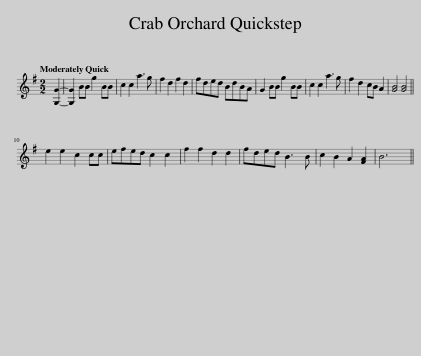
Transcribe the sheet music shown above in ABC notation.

X:1
L:1/8
Q:1/4=120
M:2/2
I:linebreak $
K:G
V:1 treble
V:1
 [G,G]2- | [G,G]2 BB g2 BB | c2 c2 a3 g | f2 d2 f2 d2 | fded BdBA | %5
 G2 BB g2 BB | c2 c2 a3 g | f2 d2 cB A2 | [GB]4 [GB]4 ||$ e2 e2 c2 cc | %10
 efed c2 c2 | f2 f2 d2 d2 | fded B3 B | c2 B2 A2 [FA]2 | B6 || %15
